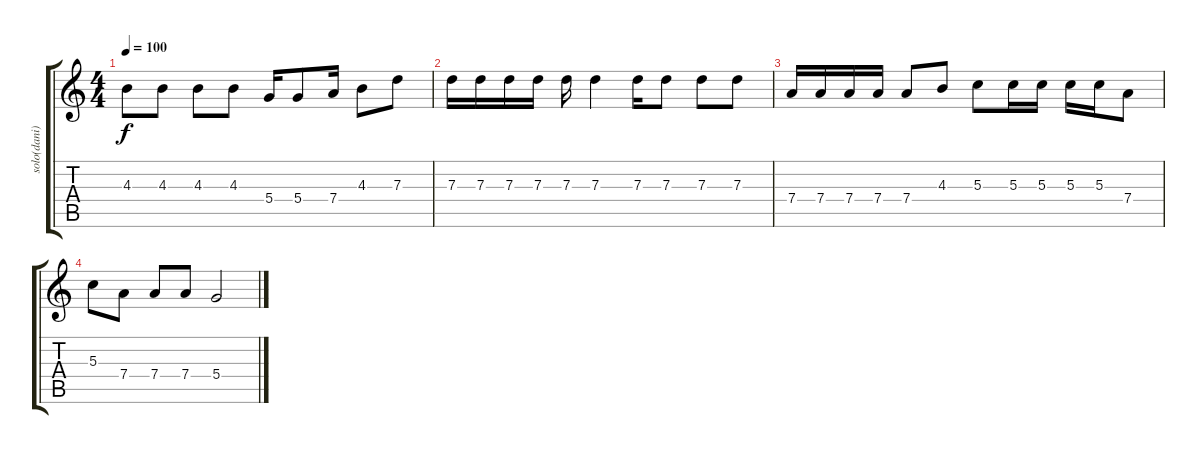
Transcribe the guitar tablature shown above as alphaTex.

\track ("solo(dani)" "solo(dani)") {instrument overdrivenguitar}
\staff {score tabs}
\tuning (E4 B3 G3 D3 A2 E2) {hide}
\ts (4 4)
\tempo 100
\clef g2
\ks c
4.3.8{dy f} 4.3.8 4.3.8 4.3.8 5.4.16 5.4.8 7.4.16 4.3.8 7.3.8 |
7.3.16 7.3.16 7.3.16 7.3.16 7.3.16 7.3.4 7.3.16 7.3.8 7.3.8 7.3.8 |
7.4.16 7.4.16 7.4.16 7.4.16 7.4.8 4.3.8 5.3.8 5.3.16 5.3.16 5.3.16 5.3.16 7.4.8 |
5.3.8 7.4.8 7.4.8 7.4.8 5.4.2
